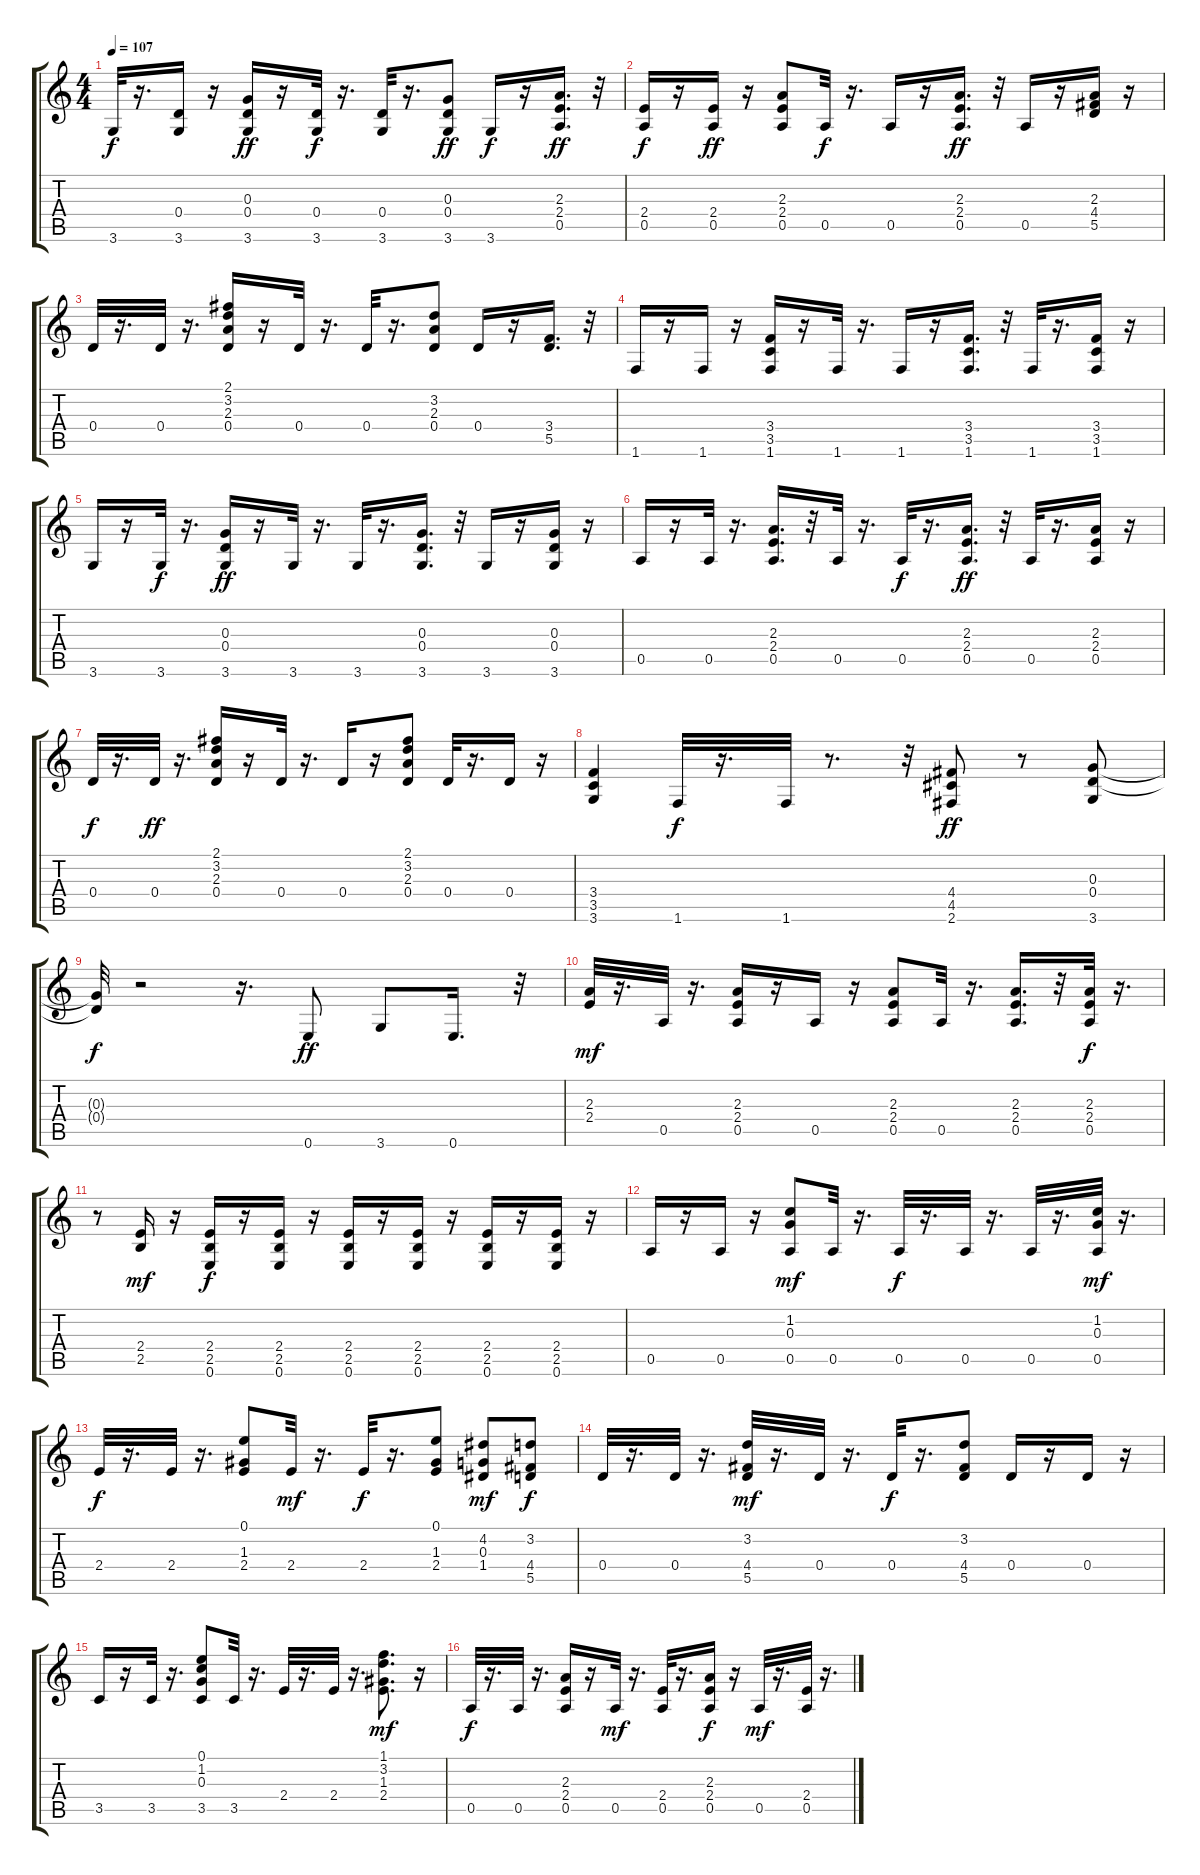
\track "" {instrument electricguitarmuted}
\staff {score tabs}
\tuning (E4 B3 G3 D3 A2 E2) {hide}
\ts (4 4)
\tempo 107
\clef g2
\ks c
3.6.32{dy f} r.16{d} (0.4 3.6).16 r.16 (0.3 0.4 3.6).16{dy ff} r.16 (0.4 3.6).32{dy f} r.16{d} (0.4 3.6).32 r.16{d} (0.3 0.4 3.6).8{dy ff} 3.6.16{dy f} r.16 (2.3 2.4 0.5).16{d dy ff} r.32 |
(2.4 0.5).16{dy f} r.16 (2.4 0.5).16{dy ff} r.16 (2.3 2.4 0.5).8 0.5.32{dy f} r.16{d} 0.5.16 r.16 (2.3 2.4 0.5).16{d dy ff} r.32 0.5.16 r.16 (2.3 4.4 5.5).16 r.16 |
0.4.32 r.16{d} 0.4.32 r.16{d} (2.1 3.2 2.3 0.4).16 r.16 0.4.32 r.16{d} 0.4.32 r.16{d} (3.2 2.3 0.4).8 0.4.16 r.16 (3.4 5.5).16{d} r.32 |
1.6.16 r.16 1.6.16 r.16 (3.4 3.5 1.6).16 r.16 1.6.32 r.16{d} 1.6.16 r.16 (3.4 3.5 1.6).16{d} r.32 1.6.32 r.16{d} (3.4 3.5 1.6).16 r.16 |
3.6.16 r.16 3.6.32{dy f} r.16{d} (0.3 0.4 3.6).16{dy ff} r.16 3.6.32 r.16{d} 3.6.32 r.16{d} (0.3 0.4 3.6).16{d} r.32 3.6.16 r.16 (0.3 0.4 3.6).16 r.16 |
0.5.16 r.16 0.5.32 r.16{d} (2.3 2.4 0.5).16{d} r.32 0.5.32 r.16{d} 0.5.32{dy f} r.16{d} (2.3 2.4 0.5).16{d dy ff} r.32 0.5.32 r.16{d} (2.3 2.4 0.5).16 r.16 |
0.4.32{dy f} r.16{d} 0.4.32{dy ff} r.16{d} (2.1 3.2 2.3 0.4).16 r.16 0.4.32 r.16{d} 0.4.16 r.16 (2.1 3.2 2.3 0.4).8 0.4.32 r.16{d} 0.4.16 r.16 |
(3.4 3.5 3.6).4 1.6.32{dy f} r.16{d} 1.6.32 r.8{d} r.32 (4.4 4.5 2.6).8{dy ff} r.8 (0.3 0.4 3.6).8 |
(0.3{t} 0.4{t}).32{dy f} r.2 r.16{d} 0.6.8{dy ff} 3.6.8 0.6.16{d} r.32 |
(2.3 2.4).32{dy mf} r.16{d} 0.5.32 r.16{d} (2.3 2.4 0.5).16 r.16 0.5.16 r.16 (2.3 2.4 0.5).8 0.5.32 r.16{d} (2.3 2.4 0.5).16{d} r.32 (2.3 2.4 0.5).32{dy f} r.16{d} |
r.8 (2.4 2.5).16{dy mf} r.16 (2.4 2.5 0.6).16{dy f} r.16 (2.4 2.5 0.6).16 r.16 (2.4 2.5 0.6).16 r.16 (2.4 2.5 0.6).16 r.16 (2.4 2.5 0.6).16 r.16 (2.4 2.5 0.6).16 r.16 |
0.5.16 r.16 0.5.16 r.16 (1.2 0.3 0.5).8{dy mf} 0.5.32 r.16{d} 0.5.32{dy f} r.16{d} 0.5.32 r.16{d} 0.5.32 r.16{d} (1.2 0.3 0.5).32{dy mf} r.16{d} |
2.4.32{dy f} r.16{d} 2.4.32 r.16{d} (0.1 1.3 2.4).8 2.4.32{dy mf} r.16{d} 2.4.32{dy f} r.16{d} (0.1 1.3 2.4).8 (4.2 0.3 1.4).8{dy mf} (3.2 4.4 5.5).8{dy f} |
0.4.32 r.16{d} 0.4.32 r.16{d} (3.2 4.4 5.5).32{dy mf} r.16{d} 0.4.32 r.16{d} 0.4.32{dy f} r.16{d} (3.2 4.4 5.5).8 0.4.16 r.16 0.4.16 r.16 |
3.5.16 r.16 3.5.32 r.16{d} (0.1 1.2 0.3 3.5).8 3.5.32 r.16{d} 2.4.32 r.16{d} 2.4.32 r.16{d} (1.1 3.2 1.3 2.4).8{d dy mf} r.16 |
0.5.32{dy f} r.16{d} 0.5.32 r.16{d} (2.3 2.4 0.5).16 r.16 0.5.32{dy mf} r.16{d} (2.4 0.5).32 r.16{d} (2.3 2.4 0.5).16{dy f} r.16 0.5.32{dy mf} r.16{d} (2.4 0.5).32 r.16{d}
